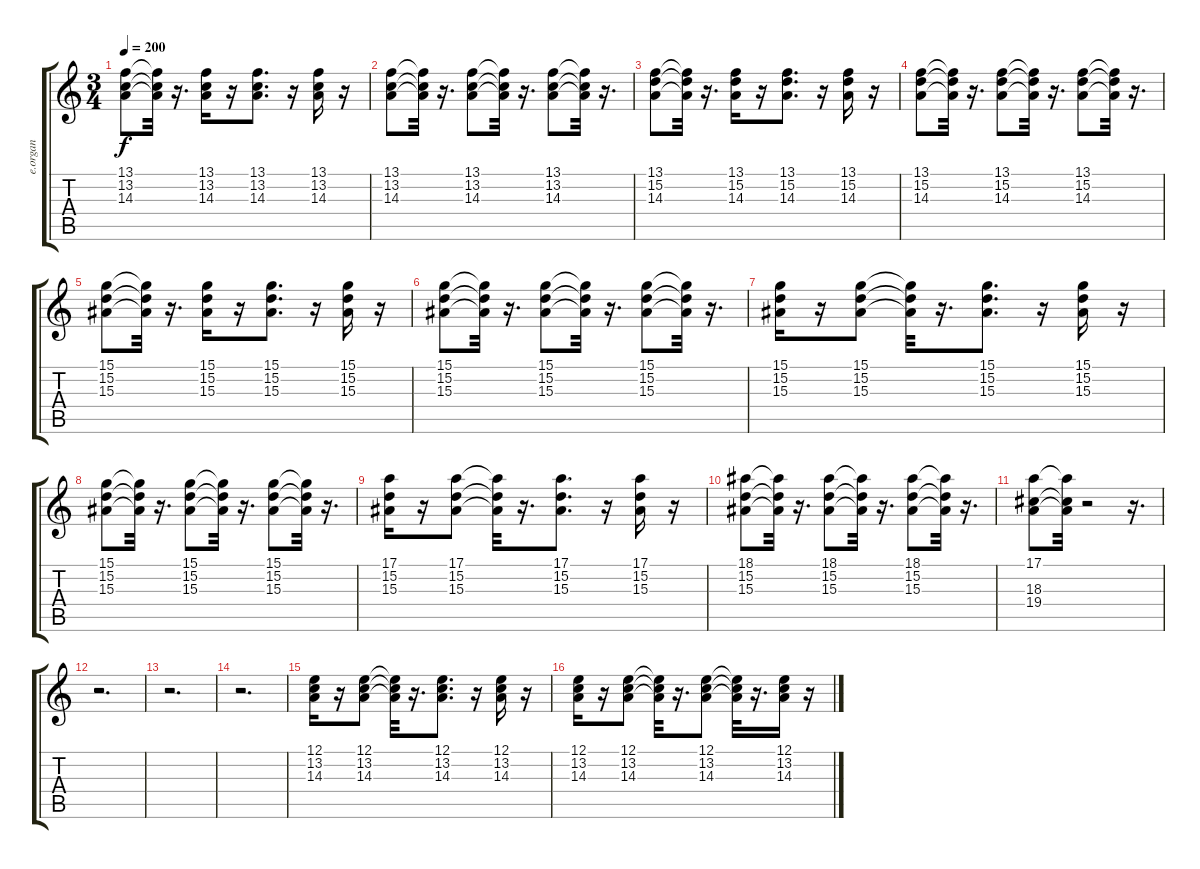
\track ("e.organ" "e.organ") {instrument rockorgan}
\staff {score tabs}
\tuning (E4 B3 G3 D3 A2 E2) {hide}
\ts (3 4)
\tempo 200
\clef g2
\ks c
(13.1 13.2 14.3).8{dy f} (13.1{t} 13.2{t} 14.3{t}).32 r.16{d} (13.1 13.2 14.3).16 r.16 (13.1 13.2 14.3).8{d} r.16 (13.1 13.2 14.3).16 r.16 |
(13.1 13.2 14.3).8 (13.1{t} 13.2{t} 14.3{t}).32 r.16{d} (13.1 13.2 14.3).8 (13.1{t} 13.2{t} 14.3{t}).32 r.16{d} (13.1 13.2 14.3).8 (13.1{t} 13.2{t} 14.3{t}).32 r.16{d} |
(13.1 15.2 14.3).8 (13.1{t} 15.2{t} 14.3{t}).32 r.16{d} (13.1 15.2 14.3).16 r.16 (13.1 15.2 14.3).8{d} r.16 (13.1 15.2 14.3).16 r.16 |
(13.1 15.2 14.3).8 (13.1{t} 15.2{t} 14.3{t}).32 r.16{d} (13.1 15.2 14.3).8 (13.1{t} 15.2{t} 14.3{t}).32 r.16{d} (13.1 15.2 14.3).8 (13.1{t} 15.2{t} 14.3{t}).32 r.16{d} |
(15.1 15.2 15.3).8 (15.1{t} 15.2{t} 15.3{t}).32 r.16{d} (15.1 15.2 15.3).16 r.16 (15.1 15.2 15.3).8{d} r.16 (15.1 15.2 15.3).16 r.16 |
(15.1 15.2 15.3).8 (15.1{t} 15.2{t} 15.3{t}).32 r.16{d} (15.1 15.2 15.3).8 (15.1{t} 15.2{t} 15.3{t}).32 r.16{d} (15.1 15.2 15.3).8 (15.1{t} 15.2{t} 15.3{t}).32 r.16{d} |
(15.1 15.2 15.3).16 r.16 (15.1 15.2 15.3).8 (15.1{t} 15.2{t} 15.3{t}).32 r.16{d} (15.1 15.2 15.3).8{d} r.16 (15.1 15.2 15.3).16 r.16 |
(15.1 15.2 15.3).8 (15.1{t} 15.2{t} 15.3{t}).32 r.16{d} (15.1 15.2 15.3).8 (15.1{t} 15.2{t} 15.3{t}).32 r.16{d} (15.1 15.2 15.3).8 (15.1{t} 15.2{t} 15.3{t}).32 r.16{d} |
(17.1 15.2 15.3).16 r.16 (17.1 15.2 15.3).8 (17.1{t} 15.2{t} 15.3{t}).32 r.16{d} (17.1 15.2 15.3).8{d} r.16 (17.1 15.2 15.3).16 r.16 |
(18.1 15.2 15.3).8 (18.1{t} 15.2{t} 15.3{t}).32 r.16{d} (18.1 15.2 15.3).8 (18.1{t} 15.2{t} 15.3{t}).32 r.16{d} (18.1 15.2 15.3).8 (18.1{t} 15.2{t} 15.3{t}).32 r.16{d} |
(17.1 18.3 19.4).8 (17.1{t} 18.3{t} 19.4{t}).32 r.2 r.16{d} |
r.2{d} |
r.2{d} |
r.2{d} |
(12.1 13.2 14.3).16 r.16 (12.1 13.2 14.3).8 (12.1{t} 13.2{t} 14.3{t}).32 r.16{d} (12.1 13.2 14.3).8{d} r.16 (12.1 13.2 14.3).16 r.16 |
(12.1 13.2 14.3).16 r.16 (12.1 13.2 14.3).8 (12.1{t} 13.2{t} 14.3{t}).32 r.16{d} (12.1 13.2 14.3).8 (12.1{t} 13.2{t} 14.3{t}).32 r.16{d} (12.1 13.2 14.3).16 r.16
